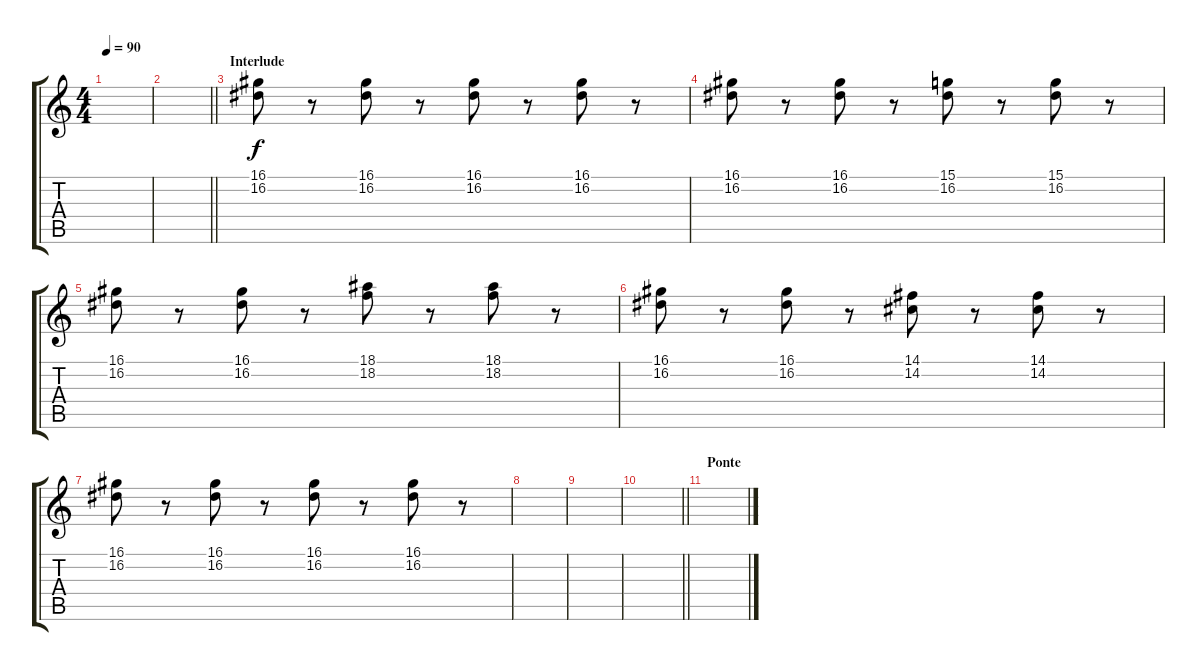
\track "" {instrument acousticgrandpiano}
\staff {score tabs}
\tuning (E4 B3 G3 D3 A2 E2) {hide}
\ts (4 4)
\tempo 90
\clef g2
\ks c
|
\barLineRight lightlight
|
\section ("" "Interlude")
(16.1 16.2).8 r.8 (16.1 16.2).8 r.8 (16.1 16.2).8 r.8 (16.1 16.2).8 r.8 |
(16.1 16.2).8 r.8 (16.1 16.2).8 r.8 (15.1 16.2).8 r.8 (15.1 16.2).8 r.8 |
(16.1 16.2).8 r.8 (16.1 16.2).8 r.8 (18.1 18.2).8 r.8 (18.1 18.2).8 r.8 |
(16.1 16.2).8 r.8 (16.1 16.2).8 r.8 (14.1 14.2).8 r.8 (14.1 14.2).8 r.8 |
(16.1 16.2).8 r.8 (16.1 16.2).8 r.8 (16.1 16.2).8 r.8 (16.1 16.2).8 r.8 |
|
|
\barLineRight lightlight
|
\section ("" "Ponte")
